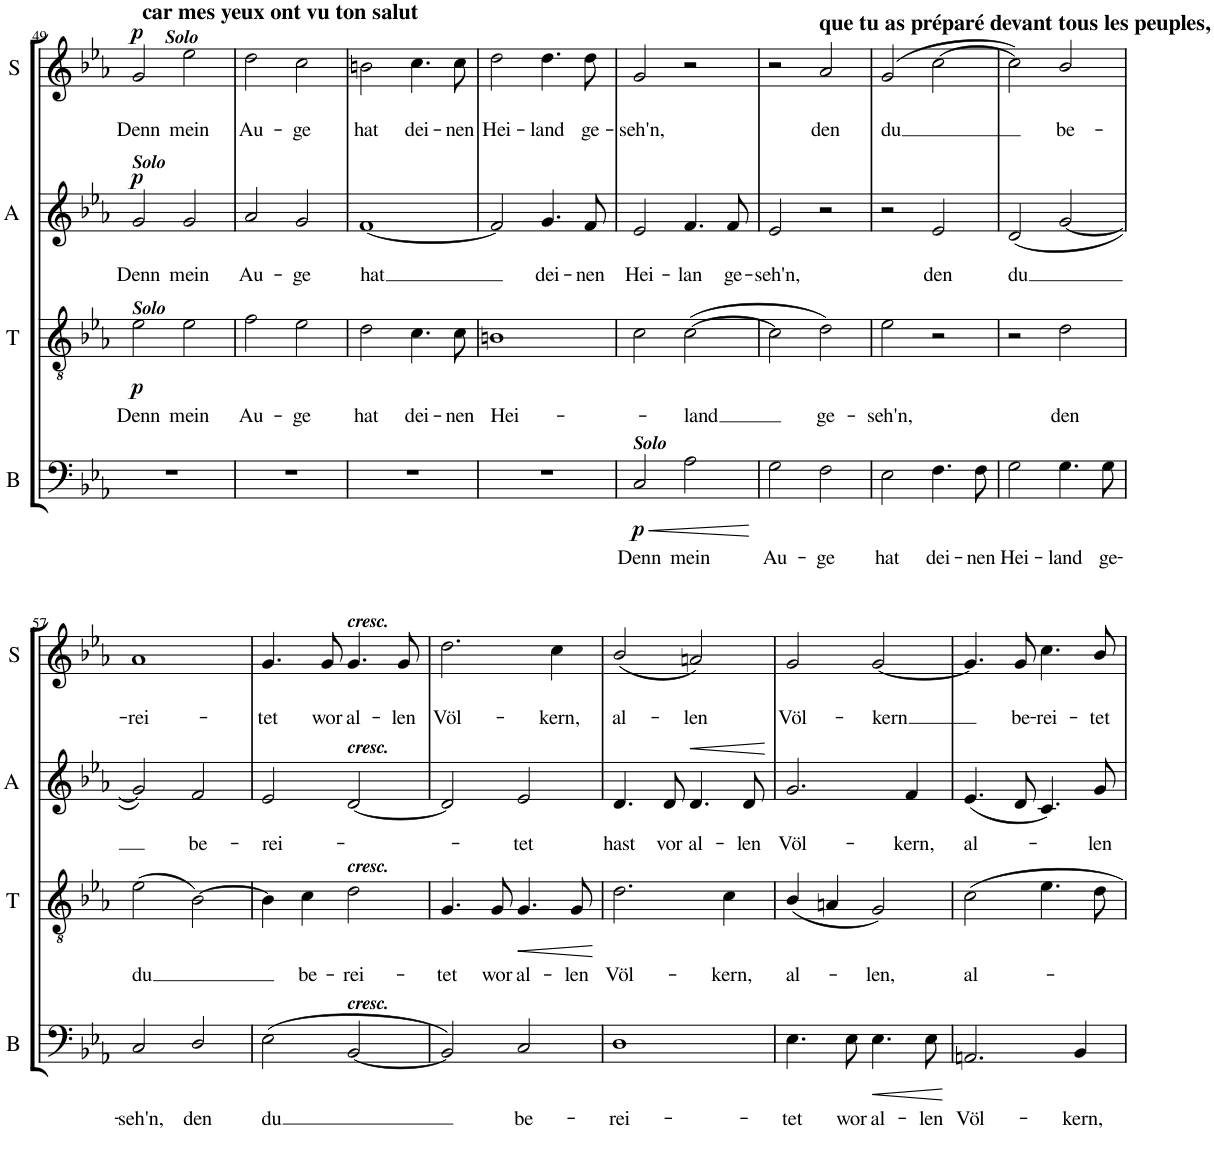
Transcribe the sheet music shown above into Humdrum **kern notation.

**kern	**text	**dynam	**kern	**text	**text	**dynam	**kern	**text	**text	**dynam	**kern	**text	**text	**dynam
*part4	*part4	*part4	*part3	*part3	*part3	*part3	*part2	*part2	*part2	*part2	*part1	*part1	*part1	*part1
*staff4	*staff4	*staff4	*staff3	*staff3	*staff3	*staff3	*staff2	*staff2	*staff2	*staff2	*staff1	*staff1	*staff1	*staff1
*I"Bass	*	*	*I"Tenor	*	*	*	*I"Alto	*	*	*	*I"Soprano	*	*	*
*I'B	*	*	*I'T	*	*	*	*I'A	*	*	*	*I'S	*	*	*
!!LO:PB:g=z
*clefF4	*	*	*clefGv2	*	*	*	*clefG2	*	*	*	*clefG2	*	*	*
*k[b-e-a-]	*	*	*k[b-e-a-]	*	*	*	*k[b-e-a-]	*	*	*	*k[b-e-a-]	*	*	*
*E-:	*	*	*E-:	*	*	*	*E-:	*	*	*	*E-:	*	*	*
*M2/2	*	*	*M2/2	*	*	*	*M2/2	*	*	*	*M2/2	*	*	*
=49	=49	=49	=49	=49	=49	=49	=49	=49	=49	=49	=49	=49	=49	=49
!	!	!	!	!	!	!	!	!	!	!	!LO:TX:a:Bi:t=Solo	!	!	!
!	!	!	!	!	!	!	!LO:TX:a:Bi:t=Solo	!	!	!	!	!	!	!
!	!	!	!LO:TX:a:Bi:t=Solo	!	!	!	!	!	!	!	!	!	!	!
!	!	!	!	!	!LO:LY:b	!LO:DY:b	!	!	!LO:LY:b	!LO:DY:a	!	!	!LO:LY:b	!LO:DY:a
1r	.	.	2e-\	.	Denn	p	2g/	.	Denn	p	2g/	.	Denn	p
!	!	!	!	!	!LO:LY:b	!	!	!	!LO:LY:b	!	!	!	!LO:LY:b	!
.	.	.	2e-\	.	mein	.	2g/	.	mein	.	2ee-\	.	mein	.
=50	=50	=50	=50	=50	=50	=50	=50	=50	=50	=50	=50	=50	=50	=50
!	!	!	!	!	!LO:LY:b	!	!	!	!LO:LY:b	!	!	!	!LO:LY:b	!
1r	.	.	2f\	.	Au-	.	2a-/	.	Au-	.	2dd\	.	Au-	.
!	!	!	!	!	!LO:LY:b	!	!	!	!LO:LY:b	!	!	!	!LO:LY:b	!
.	.	.	2e-\	.	-ge	.	2g/	.	-ge	.	2cc\	.	-ge	.
=51	=51	=51	=51	=51	=51	=51	=51	=51	=51	=51	=51	=51	=51	=51
!	!	!	!	!	!	!	!	!	!	!	!LO:TX:a:B:t=car mes yeux ont vu ton salut	!	!	!
!	!	!	!	!	!LO:LY:b	!	!	!	!LO:LY:b	!	!	!	!LO:LY:b	!
1r	.	.	2d\	.	hat	.	[1f	.	hat	.	2bn\	.	hat	.
!	!	!	!	!	!LO:LY:b	!	!	!	!	!	!	!	!LO:LY:b	!
.	.	.	4.c\	.	dei-	.	.	.	.	.	4.cc\	.	dei-	.
!	!	!	!	!	!LO:LY:b	!	!	!	!	!	!	!	!LO:LY:b	!
.	.	.	8c\	.	-nen	.	.	.	.	.	8cc\	.	-nen	.
=52	=52	=52	=52	=52	=52	=52	=52	=52	=52	=52	=52	=52	=52	=52
!	!	!	!	!	!LO:LY:b	!	!	!	!	!	!	!	!LO:LY:b	!
1r	.	.	1Bn	.	Hei-	.	2f/]	.	.	.	2dd\	.	Hei-	.
!	!	!	!	!	!	!	!	!	!LO:LY:b	!	!	!	!LO:LY:b	!
.	.	.	.	.	.	.	4.g/	.	dei-	.	4.dd\	.	-land	.
!	!	!	!	!	!	!	!	!	!LO:LY:b	!	!	!	!LO:LY:b	!
.	.	.	.	.	.	.	8f/	.	-nen	.	8dd\	.	ge-	.
=53	=53	=53	=53	=53	=53	=53	=53	=53	=53	=53	=53	=53	=53	=53
!LO:TX:a:Bi:t=Solo	!	!	!	!	!	!	!	!	!	!	!	!	!	!
!	!LO:LY:b	!LO:HP:b	!	!	!	!	!	!	!LO:LY:b	!	!	!	!LO:LY:b	!
!	!	!LO:DY:n=1:b	!	!	!	!	!	!	!	!	!	!	!	!
2C/	Denn	< p	2c\	.	.	.	2e-/	.	Hei-	.	2g/	.	-seh'n,	.
!	!LO:LY:b	!	!	!	!LO:LY:b	!	!	!	!LO:LY:b	!	!	!	!	!
2A-\	mein	.	(>[2c\	.	-land	.	4.f/	.	-lan	.	2r	.	.	.
!	!	!	!	!	!	!	!	!	!LO:LY:b	!	!	!	!	!
.	.	.	.	.	.	.	8f/	.	ge-	.	.	.	.	.
.	.	[	.	.	.	.	.	.	.	.	.	.	.	.
=54	=54	=54	=54	=54	=54	=54	=54	=54	=54	=54	=54	=54	=54	=54
!	!LO:LY:b	!	!	!	!	!	!	!	!LO:LY:b	!	!	!	!	!
2G\	Au-	.	2c\]	.	.	.	2e-/	.	-seh'n,	.	2r	.	.	.
!	!	!	!	!	!	!	!	!	!	!	!LO:TX:a:B:t=que tu as préparé devant tous les peuples,	!	!	!
!	!LO:LY:b	!	!	!	!LO:LY:b	!	!	!	!	!	!	!	!LO:LY:b	!
2F\	-ge	.	2d\)	.	ge-	.	2r	.	.	.	2a-/	.	den	.
=55	=55	=55	=55	=55	=55	=55	=55	=55	=55	=55	=55	=55	=55	=55
!	!LO:LY:b	!	!	!	!LO:LY:b	!	!	!	!	!	!	!	!LO:LY:b	!
2E-\	hat	.	2e-\	.	-seh'n,	.	2r	.	.	.	(2g/	.	du	.
!	!LO:LY:b	!	!	!	!	!	!	!	!LO:LY:b	!	!	!	!	!
4.F\	dei-	.	2r	.	.	.	2e-/	.	den	.	[2cc\	.	.	.
!	!LO:LY:b	!	!	!	!	!	!	!	!	!	!	!	!	!
8F\	-nen	.	.	.	.	.	.	.	.	.	.	.	.	.
=56	=56	=56	=56	=56	=56	=56	=56	=56	=56	=56	=56	=56	=56	=56
!	!LO:LY:b	!	!	!	!	!	!	!	!LO:LY:b	!	!	!	!	!
2G\	Hei-	.	2r	.	.	.	(2d/	.	du	.	2cc\])	.	.	.
!	!LO:LY:b	!	!	!	!LO:LY:b	!	!	!	!	!	!	!	!LO:LY:b	!
4.G\	-land	.	2d\	.	den	.	[2g/	.	.	.	2b-/	.	be-	.
!	!LO:LY:b	!	!	!	!	!	!	!	!	!	!	!	!	!
8G\	ge-	.	.	.	.	.	.	.	.	.	.	.	.	.
!!LO:LB:g=z
=57	=57	=57	=57	=57	=57	=57	=57	=57	=57	=57	=57	=57	=57	=57
!	!LO:LY:b	!	!	!	!LO:LY:b	!	!	!	!	!	!	!	!LO:LY:b	!
2C/	-seh'n,	.	(2e-\	.	du	.	2g/])	.	.	.	1a-	.	-rei-	.
!	!LO:LY:b	!	!	!	!	!	!	!	!LO:LY:b	!	!	!	!	!
2D/	den	.	[2B-\)	.	.	.	2f/	.	be-	.	.	.	.	.
=58	=58	=58	=58	=58	=58	=58	=58	=58	=58	=58	=58	=58	=58	=58
!	!LO:LY:b	!	!	!	!	!	!	!	!LO:LY:b	!	!	!	!LO:LY:b	!
(2E-\	du	.	4B-\]	.	.	.	2e-/	.	-rei-	.	4.g/	.	-tet	.
!	!	!	!	!	!LO:LY:b	!	!	!	!	!	!	!	!	!
.	.	.	4c\	.	be-	.	.	.	.	.	.	.	.	.
!	!	!	!	!	!	!	!	!	!	!	!	!	!LO:LY:b	!
.	.	.	.	.	.	.	.	.	.	.	8g/	.	wor	.
!	!	!	!	!	!	!	!	!	!	!	!LO:TX:a:Bi:t=cresc.	!	!	!
!	!	!	!	!	!	!	!LO:TX:a:Bi:t=cresc.	!	!	!	!	!	!	!
!	!	!	!LO:TX:a:Bi:t=cresc.	!	!	!	!	!	!	!	!	!	!	!
!LO:TX:a:Bi:t=cresc.	!	!	!	!	!	!	!	!	!	!	!	!	!	!
!	!	!	!	!	!LO:LY:b	!	!	!	!	!	!	!	!LO:LY:b	!
[2BB-/	.	.	2d\	.	-rei-	.	[2d/	.	.	.	4.g/	.	al-	.
!	!	!	!	!	!	!	!	!	!	!	!	!	!LO:LY:b	!
.	.	.	.	.	.	.	.	.	.	.	8g/	.	-len	.
=59	=59	=59	=59	=59	=59	=59	=59	=59	=59	=59	=59	=59	=59	=59
!	!	!	!	!	!LO:LY:b	!	!	!	!	!	!	!	!LO:LY:b	!
2BB-/])	.	.	4.G/	.	-tet	.	2d/]	.	.	.	2.dd\	.	Völ-	.
!	!	!	!	!	!LO:LY:b	!	!	!	!	!	!	!	!	!
.	.	.	8G/	.	wor	.	.	.	.	.	.	.	.	.
!	!LO:LY:b	!	!	!	!LO:LY:b	!LO:HP:b	!	!	!LO:LY:b	!	!	!	!	!
2C/	be-	.	4.G/	.	al-	<	2e-/	.	-tet	.	.	.	.	.
!	!	!	!	!	!	!	!	!	!	!	!	!	!LO:LY:b	!
.	.	.	.	.	.	.	.	.	.	.	4cc\	.	-kern,	.
!	!	!	!	!	!LO:LY:b	!	!	!	!	!	!	!	!	!
.	.	.	8G/	.	-len	.	.	.	.	.	.	.	.	.
.	.	.	.	.	.	[	.	.	.	.	.	.	.	.
=60	=60	=60	=60	=60	=60	=60	=60	=60	=60	=60	=60	=60	=60	=60
!	!LO:LY:b	!	!	!	!LO:LY:b	!	!	!	!LO:LY:b	!	!	!	!LO:LY:b	!
1D	-rei-	.	2.d\	.	Völ-	.	4.d/	.	hast	.	(<2b-/	.	al-	.
!	!	!	!	!	!	!	!	!	!LO:LY:b	!	!	!	!	!
.	.	.	.	.	.	.	8d/	.	vor	.	.	.	.	.
!	!	!	!	!	!	!	!	!	!LO:LY:b	!LO:HP:b	!	!	!LO:LY:b	!
.	.	.	.	.	.	.	4.d/	.	al-	<	2an/)	.	-len	.
!	!	!	!	!	!LO:LY:b	!	!	!	!	!	!	!	!	!
.	.	.	4c\	.	-kern,	.	.	.	.	.	.	.	.	.
!	!	!	!	!	!	!	!	!	!LO:LY:b	!	!	!	!	!
.	.	.	.	.	.	.	8d/	.	-len	.	.	.	.	.
.	.	.	.	.	.	.	.	.	.	[	.	.	.	.
=61	=61	=61	=61	=61	=61	=61	=61	=61	=61	=61	=61	=61	=61	=61
!	!LO:LY:b	!	!	!	!LO:LY:b	!	!	!	!LO:LY:b	!	!	!	!LO:LY:b	!
4.E-\	-tet	.	(<4B-/	.	al-	.	2.g/	.	Völ-	.	2g/	.	Völ-	.
.	.	.	4An/	.	.	.	.	.	.	.	.	.	.	.
!	!LO:LY:b	!	!	!	!	!	!	!	!	!	!	!	!	!
8E-\	wor	.	.	.	.	.	.	.	.	.	.	.	.	.
!	!LO:LY:b	!LO:HP:b	!	!	!LO:LY:b	!	!	!	!	!	!	!	!LO:LY:b	!
4.E-\	al-	<	2G/)	.	-len,	.	.	.	.	.	[2g/	.	-kern	.
!	!	!	!	!	!	!	!	!	!LO:LY:b	!	!	!	!	!
.	.	.	.	.	.	.	4f/	.	-kern,	.	.	.	.	.
!	!LO:LY:b	!	!	!	!	!	!	!	!	!	!	!	!	!
8E-\	-len	.	.	.	.	.	.	.	.	.	.	.	.	.
.	.	[	.	.	.	.	.	.	.	.	.	.	.	.
=62	=62	=62	=62	=62	=62	=62	=62	=62	=62	=62	=62	=62	=62	=62
!	!LO:LY:b	!	!	!	!LO:LY:b	!	!	!	!LO:LY:b	!	!	!	!	!
2.AAn/	Völ-	.	2c\	.	al-	.	(<4.e-/	.	al-	.	4.g/]	.	.	.
!	!	!	!	!	!	!	!	!	!	!	!	!	!LO:LY:b	!
.	.	.	.	.	.	.	8d/	.	.	.	8g/	.	be-	.
!	!	!	!	!	!	!	!	!	!	!	!	!	!LO:LY:b	!
.	.	.	4.e-\	.	.	.	4.c/)	.	.	.	4.cc\	.	-rei-	.
!	!LO:LY:b	!	!	!	!	!	!	!	!	!	!	!	!	!
4BB-/	-kern,	.	.	.	.	.	.	.	.	.	.	.	.	.
!	!	!	!	!	!	!	!	!	!LO:LY:b	!	!	!	!LO:LY:b	!
.	.	.	8d\	.	.	.	8g/	.	-len	.	8b-/	.	-tet	.
=	=	=	=	=	=	=	=	=	=	=	=	=	=	=
*-	*-	*-	*-	*-	*-	*-	*-	*-	*-	*-	*-	*-	*-	*-
